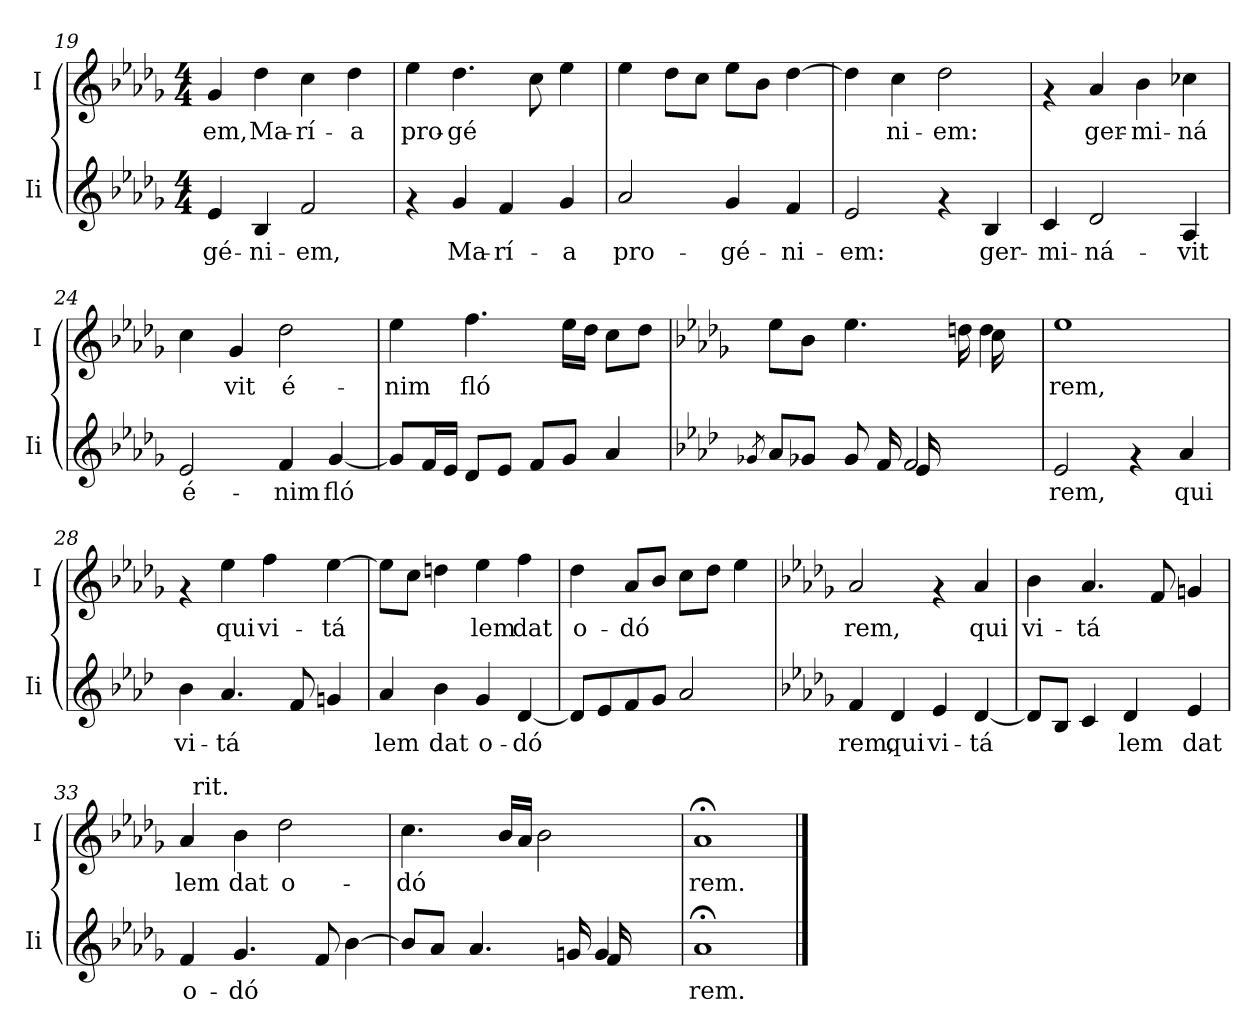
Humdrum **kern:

**kern	**text	**kern	**text
*part2	*part2	*part1	*part1
*staff2	*staff2	*staff1	*staff1
*I"Ii	*	*I"I	*
*I'Ii	*	*I'I	*
*clefG2	*	*clefG2	*
*k[b-e-a-d-g-]	*	*k[b-e-a-d-g-]	*
*D-:	*	*D-:	*
*M4/4	*	*M4/4	*
=19	=19	=19	=19
!	!LO:LY:b:cj	!	!LO:LY:b:cj
4e-/	-gé-	4g-/	-em,
!	!LO:LY:b:cj	!	!LO:LY:b:cj
4B-/	-ni-	4dd-\	Ma-
!	!LO:LY:b:cj	!	!LO:LY:b:cj
2f/	-em,	4cc\	-rí-
!	!	!	!LO:LY:b:cj
.	.	4dd-\	-a
=20	=20	=20	=20
!	!	!	!LO:LY:b:cj
4rf	.	4ee-\	pro-
!	!LO:LY:b:cj	!	!LO:LY:b:cj
4g-/	Ma-	4.dd-\	-gé-
!	!LO:LY:b:cj	!	!
4f/	-rí-	.	.
!	!	!	!LO:LY:b:cj
.	.	8cc\	--
!	!LO:LY:b:cj	!	!LO:LY:b:cj
4g-/	-a	4ee-\	--
!!LO:PB:g=z
=21	=21	=21	=21
!	!LO:LY:b:cj	!	!LO:LY:b:cj
2a-/	pro-	4ee-\	--
!	!	!	!LO:LY:b:cj
.	.	8dd-\L	--
!	!	!	!LO:LY:b:cj
.	.	8cc\J	--
!	!LO:LY:b:cj	!	!LO:LY:b:cj
4g-/	-gé-	8ee-\L	--
!	!	!	!LO:LY:b:cj
.	.	8b-\J	--
!	!LO:LY:b:cj	!	!LO:LY:b:cj
4f/	-ni-	[>4dd-\	--
=22	=22	=22	=22
!	!LO:LY:b:cj	!	!LO:LY:b:cj
2e-/	-em:	4dd-\]	--
!	!	!	!LO:LY:b:cj
.	.	4cc\	-ni-
!	!	!	!LO:LY:b:cj
4rf	.	2dd-\	-em:
!	!LO:LY:b:cj	!	!
4B-/	ger-	.	.
=23	=23	=23	=23
!	!LO:LY:b:cj	!	!
4c/	-mi-	4rf	.
!	!LO:LY:b:cj	!	!LO:LY:b:cj
2d-/	-ná-	4a-/	ger-
!	!	!	!LO:LY:b:cj
.	.	4b-\	-mi-
!	!LO:LY:b:cj	!	!LO:LY:b:cj
4A-/	-vit	4cc-X\	-ná-
=24	=24	=24	=24
!	!LO:LY:b:cj	!	!LO:LY:b:cj
2e-/	é-	4cc\	--
!	!	!	!LO:LY:b:cj
.	.	4g-/	-vit
!	!LO:LY:b:cj	!	!LO:LY:b:cj
4f/	-nim	2dd-\	é-
!	!LO:LY:b:cj	!	!
[<4g-/	fló-	.	.
=25	=25	=25	=25
!	!LO:LY:b:cj	!	!LO:LY:b:cj
8g-/L]	--	4ee-\	-nim
!	!LO:LY:b:cj	!	!
16f/	--	.	.
!	!LO:LY:b:cj	!	!
16e-/J	--	.	.
!	!LO:LY:b:cj	!	!LO:LY:b:cj
8d-/L	--	4.ff\	fló-
!	!LO:LY:b:cj	!	!
8e-/J	--	.	.
!	!LO:LY:b:cj	!	!
8f/L	--	.	.
!	!LO:LY:b:cj	!	!LO:LY:b:cj
8g-/J	--	16ee-\L	--
!	!	!	!LO:LY:b:cj
.	.	16dd-\J	--
!	!LO:LY:b:cj	!	!LO:LY:b:cj
4a-/	--	8cc\L	--
!	!	!	!LO:LY:b:cj
.	.	8dd-\J	--
!!LO:LB:g=z
=26	=26	=26	=26
*k[b-e-a-d-]	*	*	*
*A-:	*	*	*
8qg-X/	.	.	.
!	!LO:LY:b:cj	!	!LO:LY:b:cj
*^	*	*^	*
8a-/L	4..ryy	--	8ee-\L	8.ryy	--
!	!	!LO:LY:b:cj	!	!	!LO:LY:b:cj
8g-/J	.	--	8b-\J	.	--
*	*	*	*v	*v	*
!	!	!LO:LY:b:cj	!	!LO:LY:b:cj
8g-/L	.	--	4.ee-\	--
!	!	!LO:LY:b:cj	!	!
16f/	.	--	.	.
!	!	!LO:LY:b:cj	!	!
2f/	16e-/	--	.	.
.	4..ryy	.	.	.
!	!	!	!	!LO:LY:b:cj
.	.	.	16ddn\L	--
*	*	*	*^	*
!	!	!	!	!	!LO:LY:b:cj
.	.	.	4dd\	16cc\	--
.	.	.	.	8.ryy	.
*v	*v	*	*	*	*
=27	=27	=27	=27	=27
!	!LO:LY:b:cj	!	!	!LO:LY:b:cj
*	*	*v	*v	*
2e-/	-rem,	1ee-	-rem,
4rf	.	.	.
!	!LO:LY:b:cj	!	!
4a-/	qui	.	.
=28	=28	=28	=28
!	!LO:LY:b:cj	!	!
4b-\	vi-	4rf	.
!	!LO:LY:b:cj	!	!LO:LY:b:cj
4.a-/	-tá-	4ee-\	qui
!	!	!	!LO:LY:b:cj
.	.	4ff\	vi-
!	!LO:LY:b:cj	!	!
8f/	--	.	.
!	!LO:LY:b:cj	!	!LO:LY:b:cj
4gn/	--	[>4ee-\	-tá-
=29	=29	=29	=29
!	!LO:LY:b:cj	!	!LO:LY:b:cj
4a-/	-lem	8ee-\L]	--
!	!	!	!LO:LY:b:cj
.	.	8cc\J	--
!	!LO:LY:b:cj	!	!LO:LY:b:cj
4b-\	dat	4ddn\	--
!	!LO:LY:b:cj	!	!LO:LY:b:cj
4g/	o-	4ee-\	-lem
!	!LO:LY:b:cj	!	!LO:LY:b:cj
[<4d-/	-dó-	4ff\	dat
=30	=30	=30	=30
!	!LO:LY:b:cj	!	!LO:LY:b:cj
8d-/L]	--	4dd-\	o-
!	!LO:LY:b:cj	!	!
8e-/	--	.	.
!	!LO:LY:b:cj	!	!LO:LY:b:cj
8f/	--	8a-/L	-dó-
!	!LO:LY:b:cj	!	!LO:LY:b:cj
8g/J	--	8b-/J	--
!	!LO:LY:b:cj	!	!LO:LY:b:cj
2a-/	--	8cc\L	--
!	!	!	!LO:LY:b:cj
.	.	8dd-\J	--
!	!	!	!LO:LY:b:cj
.	.	4ee-\	--
!!LO:LB:g=z
=31	=31	=31	=31
*k[b-e-a-d-g-]	*	*	*
*D-:	*	*	*
!	!LO:LY:b:cj	!	!LO:LY:b:cj
4f/	-rem,	2a-/	-rem,
!	!LO:LY:b:cj	!	!
4d-/	qui	.	.
!	!LO:LY:b:cj	!	!
4e-/	vi-	4rf	.
!	!LO:LY:b:cj	!	!LO:LY:b:cj
[<4d-/	-tá-	4a-/	qui
=32	=32	=32	=32
!	!LO:LY:b:cj	!	!LO:LY:b:cj
8d-/L]	--	4b-\	vi-
!	!LO:LY:b:cj	!	!
8B-/J	--	.	.
!	!LO:LY:b:cj	!	!LO:LY:b:cj
4c/	--	4.a-/	-tá-
!	!LO:LY:b:cj	!	!
4d-/	-lem	.	.
!	!	!	!LO:LY:b:cj
.	.	8f/	--
!	!LO:LY:b:cj	!	!LO:LY:b:cj
4e-/	dat	4gn/	--
=33	=33	=33	=33
!	!LO:LY:b:cj	!	!LO:LY:b:cj
*	*	*^	*
4f/	o-	4a-/	32ryy	-lem
!	!	!	!LO:TX:a:t=rit.	!
.	.	.	2ryy	.
!	!LO:LY:b:cj	!	!	!LO:LY:b:cj
4.g-/	-dó-	4b-\	.	dat
!	!	!	!	!LO:LY:b:cj
.	.	2dd-\	.	o-
.	.	.	4...ryy	.
!	!LO:LY:b:cj	!	!	!
8f/	--	.	.	.
!	!LO:LY:b:cj	!	!	!
[>4b-\	--	.	.	.
=34	=34	=34	=34	=34
!	!LO:LY:b:cj	!	!	!LO:LY:b:cj
*^	*	*v	*v	*
8b-/L]	8.ryy	--	4.cc\	-dó-
!	!	!LO:LY:b:cj	!	!
8a-/J	.	--	.	.
*v	*v	*	*	*
!	!LO:LY:b:cj	!	!
4.a-/	--	.	.
!	!	!	!LO:LY:b:cj
.	.	16b-/L	--
!	!	!	!LO:LY:b:cj
.	.	16a-/J	--
.	.	2b-\	.
!	!LO:LY:b:cj	!	!
16gn/L	--	.	.
*^	*	*	*
!	!	!LO:LY:b:cj	!	!
4g/	16f/	--	.	.
.	16ryy	.	.	.
.	8.ryy	.	.	.
16ryy	.	.	.	.
*v	*v	*	*	*
=35	=35	=35	=35
!	!LO:LY:b:cj	!	!LO:LY:b:cj
1a-;	-rem.	1a-;<	-rem.
==	==	==	==
*-	*-	*-	*-
